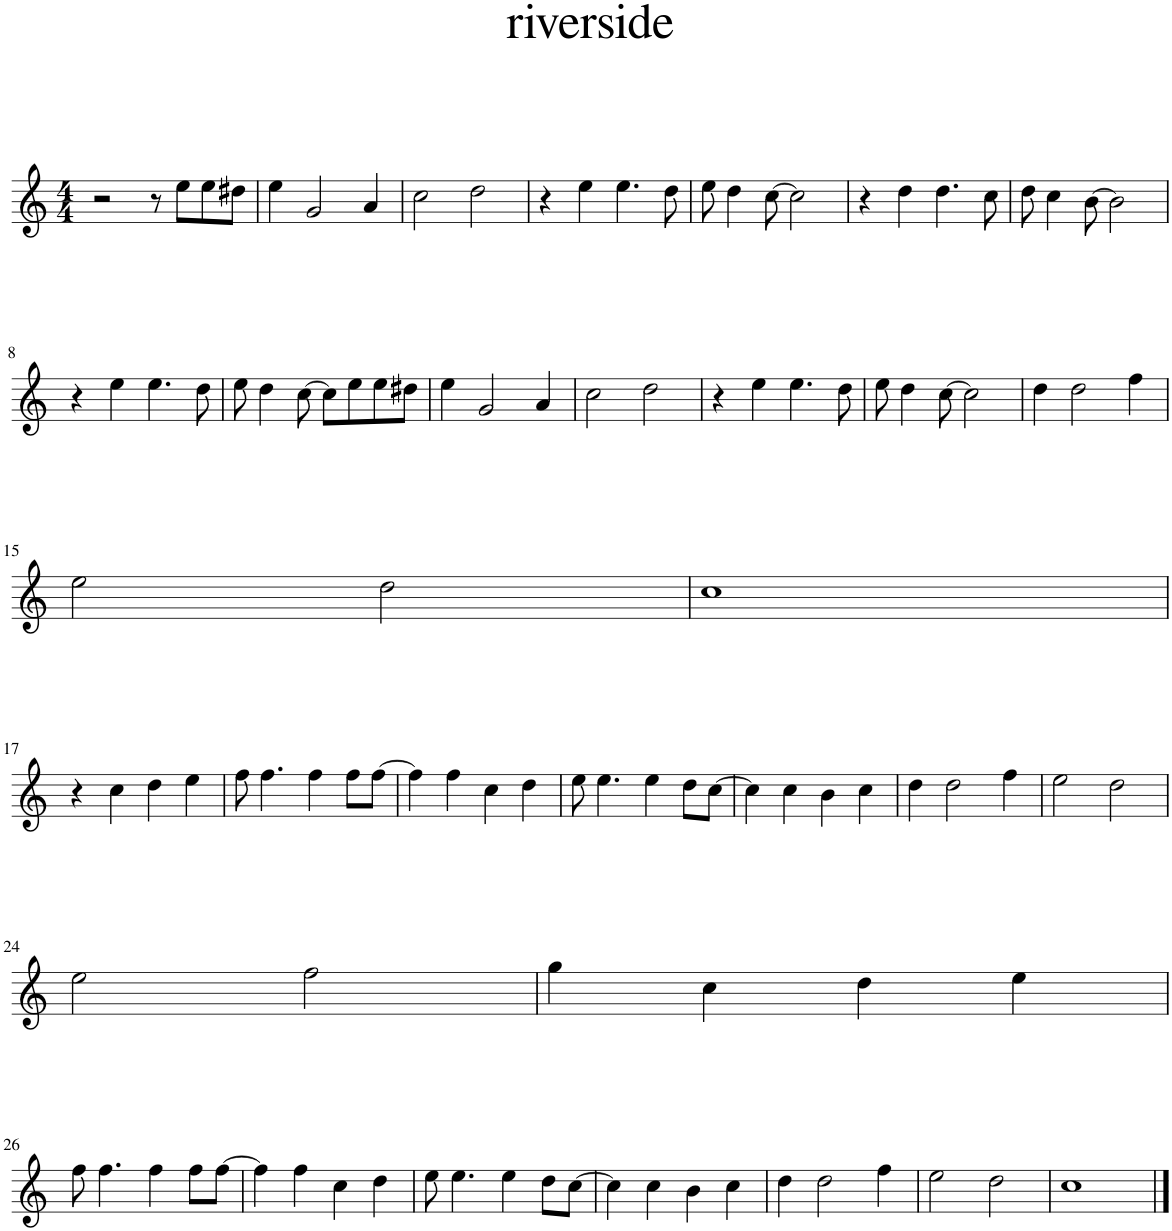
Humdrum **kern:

**kern
*part1
*staff1
*I"Piano
*I'Pno.
*clefG2
*k[]
*M4/4
=1
2r
8r
8ee\L
8ee\
8dd#X\J
=2
4ee\
2g/
4a/
=3
2cc\
2dd\
=4
4r
4ee\
4.ee\
8dd\
=5
8ee\
4dd\
[8cc\
2cc\]
=6
4r
4dd\
4.dd\
8cc\
=7
8dd\
4cc\
[8b\
2b\]
!!LO:LB:g=z
=8
4r
4ee\
4.ee\
8dd\
=9
8ee\
4dd\
[8cc\
8cc\L]
8ee\
8ee\
8dd#X\J
=10
4ee\
2g/
4a/
=11
2cc\
2dd\
=12
4r
4ee\
4.ee\
8dd\
=13
8ee\
4dd\
[8cc\
2cc\]
=14
4dd\
2dd\
4ff\
!!LO:LB:g=z
=15
2ee\
2dd\
=16
1cc
!!LO:LB:g=z
=17
4r
4cc\
4dd\
4ee\
=18
8ff\
4.ff\
4ff\
8ff\L
[8ff\J
=19
4ff\]
4ff\
4cc\
4dd\
=20
8ee\
4.ee\
4ee\
8dd\L
[8cc\J
=21
4cc\]
4cc\
4b\
4cc\
=22
4dd\
2dd\
4ff\
=23
2ee\
2dd\
!!LO:LB:g=z
=24
2ee\
2ff\
=25
4gg\
4cc\
4dd\
4ee\
!!LO:LB:g=z
=26
8ff\
4.ff\
4ff\
8ff\L
[8ff\J
=27
4ff\]
4ff\
4cc\
4dd\
=28
8ee\
4.ee\
4ee\
8dd\L
[8cc\J
=29
4cc\]
4cc\
4b\
4cc\
=30
4dd\
2dd\
4ff\
=31
2ee\
2dd\
=32
1cc
==
*-
